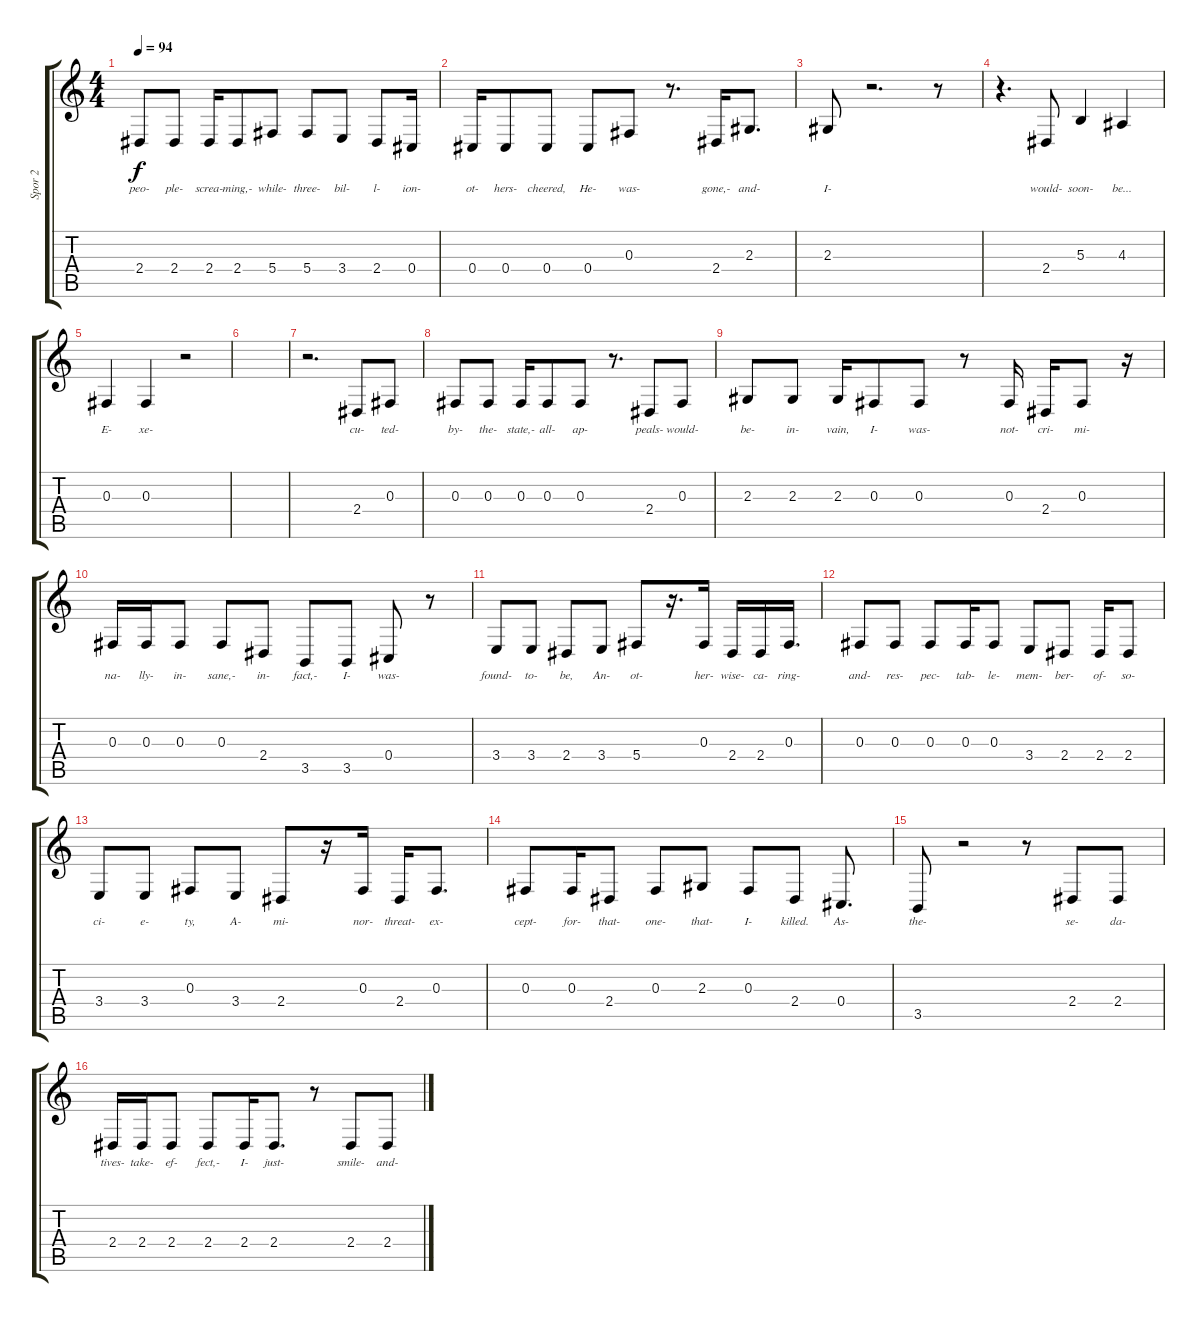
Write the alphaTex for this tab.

\track ("Spor 2" "Spor 2") {instrument altosax}
\staff {score tabs}
\tuning (Eb4 Bb3 Gb3 Db3 Ab2 Eb2) {hide}
\ts (4 4)
\tempo 94
\clef g2
\ks c
2.4.8{lyrics (0 "peo-") lyrics (1 "") lyrics (2 "") lyrics (3 "") lyrics (4 "") dy f} 2.4.8{lyrics (0 "ple-") lyrics (1 "") lyrics (2 "") lyrics (3 "") lyrics (4 "")} 2.4.16{lyrics (0 "screa-") lyrics (1 "") lyrics (2 "") lyrics (3 "") lyrics (4 "")} 2.4.8{lyrics (0 "ming,-") lyrics (1 "") lyrics (2 "") lyrics (3 "") lyrics (4 "")} 5.4.8{lyrics (0 "while-") lyrics (1 "") lyrics (2 "") lyrics (3 "") lyrics (4 "")} 5.4.8{lyrics (0 "three-") lyrics (1 "") lyrics (2 "") lyrics (3 "") lyrics (4 "")} 3.4.8{lyrics (0 "bil-") lyrics (1 "") lyrics (2 "") lyrics (3 "") lyrics (4 "")} 2.4.8{lyrics (0 "l-") lyrics (1 "") lyrics (2 "") lyrics (3 "") lyrics (4 "")} 0.4.16{lyrics (0 "ion-") lyrics (1 "") lyrics (2 "") lyrics (3 "") lyrics (4 "")} |
0.4.16{lyrics (0 "ot-") lyrics (1 "") lyrics (2 "") lyrics (3 "") lyrics (4 "")} 0.4.8{lyrics (0 "hers-") lyrics (1 "") lyrics (2 "") lyrics (3 "") lyrics (4 "")} 0.4.8{lyrics (0 "cheered,") lyrics (1 "") lyrics (2 "") lyrics (3 "") lyrics (4 "")} 0.4.8{lyrics (0 "He-") lyrics (1 "") lyrics (2 "") lyrics (3 "") lyrics (4 "")} 0.3.8{lyrics (0 "was-") lyrics (1 "") lyrics (2 "") lyrics (3 "") lyrics (4 "")} r.8{d} 2.4.16{lyrics (0 "gone,-") lyrics (1 "") lyrics (2 "") lyrics (3 "") lyrics (4 "")} 2.3.8{d lyrics (0 "and-") lyrics (1 "") lyrics (2 "") lyrics (3 "") lyrics (4 "")} |
2.3.8{lyrics (0 "I-") lyrics (1 "") lyrics (2 "") lyrics (3 "") lyrics (4 "")} r.2{d} r.8 |
r.4{d} 2.4.8{lyrics (0 "would-") lyrics (1 "") lyrics (2 "") lyrics (3 "") lyrics (4 "")} 5.3.4{lyrics (0 "soon-") lyrics (1 "") lyrics (2 "") lyrics (3 "") lyrics (4 "")} 4.3.4{lyrics (0 "be...") lyrics (1 "") lyrics (2 "") lyrics (3 "") lyrics (4 "")} |
0.3.4{lyrics (0 "E-") lyrics (1 "") lyrics (2 "") lyrics (3 "") lyrics (4 "")} 0.3.4{lyrics (0 "xe-") lyrics (1 "") lyrics (2 "") lyrics (3 "") lyrics (4 "")} r.2 |
|
r.2{d} 2.4.8{lyrics (0 "cu-") lyrics (1 "") lyrics (2 "") lyrics (3 "") lyrics (4 "")} 0.3.8{lyrics (0 "ted-") lyrics (1 "") lyrics (2 "") lyrics (3 "") lyrics (4 "")} |
0.3.8{lyrics (0 "by-") lyrics (1 "") lyrics (2 "") lyrics (3 "") lyrics (4 "")} 0.3.8{lyrics (0 "the-") lyrics (1 "") lyrics (2 "") lyrics (3 "") lyrics (4 "")} 0.3.16{lyrics (0 "state,-") lyrics (1 "") lyrics (2 "") lyrics (3 "") lyrics (4 "")} 0.3.8{lyrics (0 "all-") lyrics (1 "") lyrics (2 "") lyrics (3 "") lyrics (4 "")} 0.3.8{lyrics (0 "ap-") lyrics (1 "") lyrics (2 "") lyrics (3 "") lyrics (4 "")} r.8{d} 2.4.8{lyrics (0 "peals-") lyrics (1 "") lyrics (2 "") lyrics (3 "") lyrics (4 "")} 0.3.8{lyrics (0 "would-") lyrics (1 "") lyrics (2 "") lyrics (3 "") lyrics (4 "")} |
2.3.8{lyrics (0 "be-") lyrics (1 "") lyrics (2 "") lyrics (3 "") lyrics (4 "")} 2.3.8{lyrics (0 "in-") lyrics (1 "") lyrics (2 "") lyrics (3 "") lyrics (4 "")} 2.3.16{lyrics (0 "vain,") lyrics (1 "") lyrics (2 "") lyrics (3 "") lyrics (4 "")} 0.3.8{lyrics (0 "I-") lyrics (1 "") lyrics (2 "") lyrics (3 "") lyrics (4 "")} 0.3.8{lyrics (0 "was-") lyrics (1 "") lyrics (2 "") lyrics (3 "") lyrics (4 "")} r.8 0.3.16{lyrics (0 "not-") lyrics (1 "") lyrics (2 "") lyrics (3 "") lyrics (4 "")} 2.4.16{lyrics (0 "cri-") lyrics (1 "") lyrics (2 "") lyrics (3 "") lyrics (4 "")} 0.3.8{lyrics (0 "mi-") lyrics (1 "") lyrics (2 "") lyrics (3 "") lyrics (4 "")} r.16 |
0.3.16{lyrics (0 "na-") lyrics (1 "") lyrics (2 "") lyrics (3 "") lyrics (4 "")} 0.3.16{lyrics (0 "lly-") lyrics (1 "") lyrics (2 "") lyrics (3 "") lyrics (4 "")} 0.3.8{lyrics (0 "in-") lyrics (1 "") lyrics (2 "") lyrics (3 "") lyrics (4 "")} 0.3.8{lyrics (0 "sane,-") lyrics (1 "") lyrics (2 "") lyrics (3 "") lyrics (4 "")} 2.4.8{lyrics (0 "in-") lyrics (1 "") lyrics (2 "") lyrics (3 "") lyrics (4 "")} 3.5.8{lyrics (0 "fact,-") lyrics (1 "") lyrics (2 "") lyrics (3 "") lyrics (4 "")} 3.5.8{lyrics (0 "I-") lyrics (1 "") lyrics (2 "") lyrics (3 "") lyrics (4 "")} 0.4.8{lyrics (0 "was-") lyrics (1 "") lyrics (2 "") lyrics (3 "") lyrics (4 "")} r.8 |
3.4.8{lyrics (0 "found-") lyrics (1 "") lyrics (2 "") lyrics (3 "") lyrics (4 "")} 3.4.8{lyrics (0 "to-") lyrics (1 "") lyrics (2 "") lyrics (3 "") lyrics (4 "")} 2.4.8{lyrics (0 "be,") lyrics (1 "") lyrics (2 "") lyrics (3 "") lyrics (4 "")} 3.4.8{lyrics (0 "An-") lyrics (1 "") lyrics (2 "") lyrics (3 "") lyrics (4 "")} 5.4.8{lyrics (0 "ot-") lyrics (1 "") lyrics (2 "") lyrics (3 "") lyrics (4 "")} r.16{d} 0.3.16{lyrics (0 "her-") lyrics (1 "") lyrics (2 "") lyrics (3 "") lyrics (4 "")} 2.4.16{lyrics (0 "wise-") lyrics (1 "") lyrics (2 "") lyrics (3 "") lyrics (4 "")} 2.4.16{lyrics (0 "ca-") lyrics (1 "") lyrics (2 "") lyrics (3 "") lyrics (4 "")} 0.3.16{d lyrics (0 "ring-") lyrics (1 "") lyrics (2 "") lyrics (3 "") lyrics (4 "")} |
0.3.8{lyrics (0 "and-") lyrics (1 "") lyrics (2 "") lyrics (3 "") lyrics (4 "")} 0.3.8{lyrics (0 "res-") lyrics (1 "") lyrics (2 "") lyrics (3 "") lyrics (4 "")} 0.3.8{lyrics (0 "pec-") lyrics (1 "") lyrics (2 "") lyrics (3 "") lyrics (4 "")} 0.3.16{lyrics (0 "tab-") lyrics (1 "") lyrics (2 "") lyrics (3 "") lyrics (4 "")} 0.3.8{lyrics (0 "le-") lyrics (1 "") lyrics (2 "") lyrics (3 "") lyrics (4 "")} 3.4.8{lyrics (0 "mem-") lyrics (1 "") lyrics (2 "") lyrics (3 "") lyrics (4 "")} 2.4.8{lyrics (0 "ber-") lyrics (1 "") lyrics (2 "") lyrics (3 "") lyrics (4 "")} 2.4.16{lyrics (0 "of-") lyrics (1 "") lyrics (2 "") lyrics (3 "") lyrics (4 "")} 2.4.8{lyrics (0 "so-") lyrics (1 "") lyrics (2 "") lyrics (3 "") lyrics (4 "")} |
3.4.8{lyrics (0 "ci-") lyrics (1 "") lyrics (2 "") lyrics (3 "") lyrics (4 "")} 3.4.8{lyrics (0 "e-") lyrics (1 "") lyrics (2 "") lyrics (3 "") lyrics (4 "")} 0.3.8{lyrics (0 "ty,") lyrics (1 "") lyrics (2 "") lyrics (3 "") lyrics (4 "")} 3.4.8{lyrics (0 "A-") lyrics (1 "") lyrics (2 "") lyrics (3 "") lyrics (4 "")} 2.4.8{lyrics (0 "mi-") lyrics (1 "") lyrics (2 "") lyrics (3 "") lyrics (4 "")} r.16 0.3.16{lyrics (0 "nor-") lyrics (1 "") lyrics (2 "") lyrics (3 "") lyrics (4 "")} 2.4.16{lyrics (0 "threat-") lyrics (1 "") lyrics (2 "") lyrics (3 "") lyrics (4 "")} 0.3.8{d lyrics (0 "ex-") lyrics (1 "") lyrics (2 "") lyrics (3 "") lyrics (4 "")} |
0.3.8{lyrics (0 "cept-") lyrics (1 "") lyrics (2 "") lyrics (3 "") lyrics (4 "")} 0.3.16{lyrics (0 "for-") lyrics (1 "") lyrics (2 "") lyrics (3 "") lyrics (4 "")} 2.4.8{lyrics (0 "that-") lyrics (1 "") lyrics (2 "") lyrics (3 "") lyrics (4 "")} 0.3.8{lyrics (0 "one-") lyrics (1 "") lyrics (2 "") lyrics (3 "") lyrics (4 "")} 2.3.8{lyrics (0 "that-") lyrics (1 "") lyrics (2 "") lyrics (3 "") lyrics (4 "")} 0.3.8{lyrics (0 "I-") lyrics (1 "") lyrics (2 "") lyrics (3 "") lyrics (4 "")} 2.4.8{lyrics (0 "killed.") lyrics (1 "") lyrics (2 "") lyrics (3 "") lyrics (4 "")} 0.4.8{d lyrics (0 "As-") lyrics (1 "") lyrics (2 "") lyrics (3 "") lyrics (4 "")} |
3.5.8{lyrics (0 "the-") lyrics (1 "") lyrics (2 "") lyrics (3 "") lyrics (4 "")} r.2 r.8 2.4.8{lyrics (0 "se-") lyrics (1 "") lyrics (2 "") lyrics (3 "") lyrics (4 "")} 2.4.8{lyrics (0 "da-") lyrics (1 "") lyrics (2 "") lyrics (3 "") lyrics (4 "")} |
2.4.16{lyrics (0 "tives-") lyrics (1 "") lyrics (2 "") lyrics (3 "") lyrics (4 "")} 2.4.16{lyrics (0 "take-") lyrics (1 "") lyrics (2 "") lyrics (3 "") lyrics (4 "")} 2.4.8{lyrics (0 "ef-") lyrics (1 "") lyrics (2 "") lyrics (3 "") lyrics (4 "")} 2.4.8{lyrics (0 "fect,-") lyrics (1 "") lyrics (2 "") lyrics (3 "") lyrics (4 "")} 2.4.16{lyrics (0 "I-") lyrics (1 "") lyrics (2 "") lyrics (3 "") lyrics (4 "")} 2.4.8{d lyrics (0 "just-") lyrics (1 "") lyrics (2 "") lyrics (3 "") lyrics (4 "")} r.8 2.4.8{lyrics (0 "smile-") lyrics (1 "") lyrics (2 "") lyrics (3 "") lyrics (4 "")} 2.4.8{lyrics (0 "and-") lyrics (1 "") lyrics (2 "") lyrics (3 "") lyrics (4 "")}
